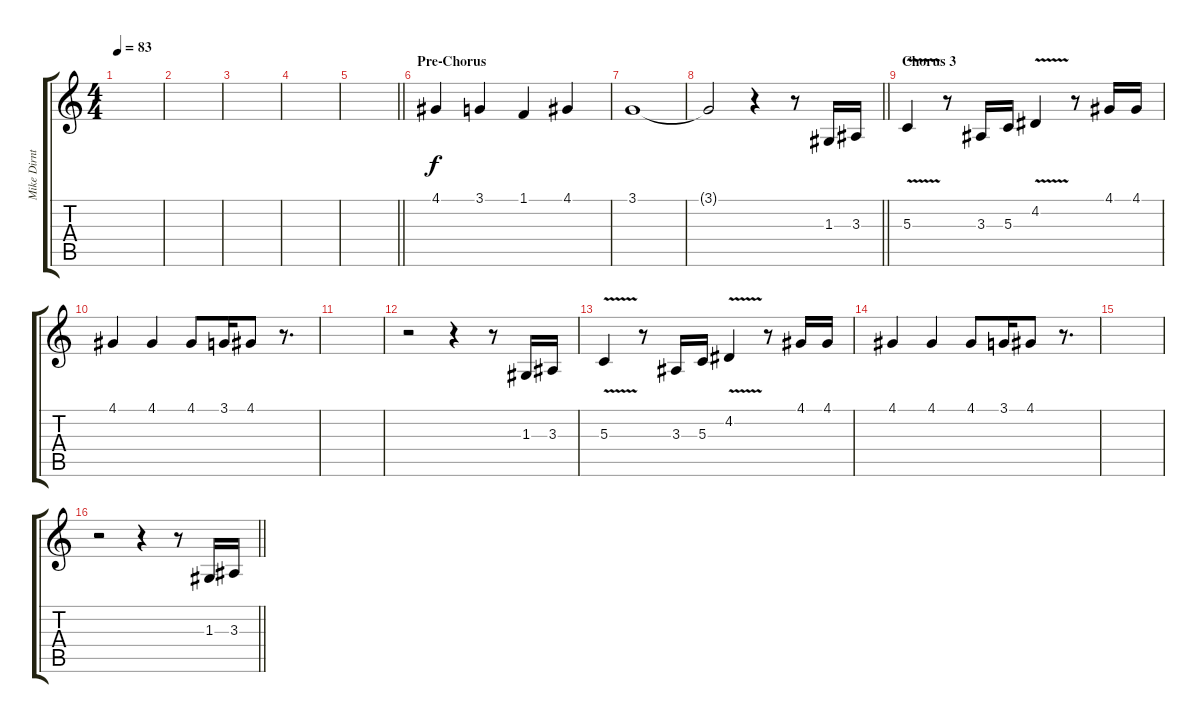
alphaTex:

\track ("Mike Dirnt [Backup Vocals]" "Mike Dirnt") {instrument harmonica}
\staff {score tabs}
\tuning (E4 B3 G3 D3 A2 E2) {hide}
\ts (4 4)
\tempo 83
\clef g2
\ks c
|
|
|
|
\barLineRight lightlight
|
\section ("" "Pre-Chorus")
4.1.4 3.1.4 1.1.4 4.1.4 |
3.1.1 |
\barLineRight lightlight
3.1{t}.2 r.4 r.8 1.3.16 3.3.16 |
\section ("" "Chorus 3")
5.3{v}.4 r.8 3.3.16 5.3.16 4.2{v}.4 r.8 4.1.16 4.1.16 |
4.1.4 4.1.4 4.1.8 3.1.16 4.1.8 r.8{d} |
|
r.2 r.4 r.8 1.3.16 3.3.16 |
5.3{v}.4 r.8 3.3.16 5.3.16 4.2{v}.4 r.8 4.1.16 4.1.16 |
4.1.4 4.1.4 4.1.8 3.1.16 4.1.8 r.8{d} |
|
\barLineRight lightlight
r.2 r.4 r.8 1.3.16 3.3.16
